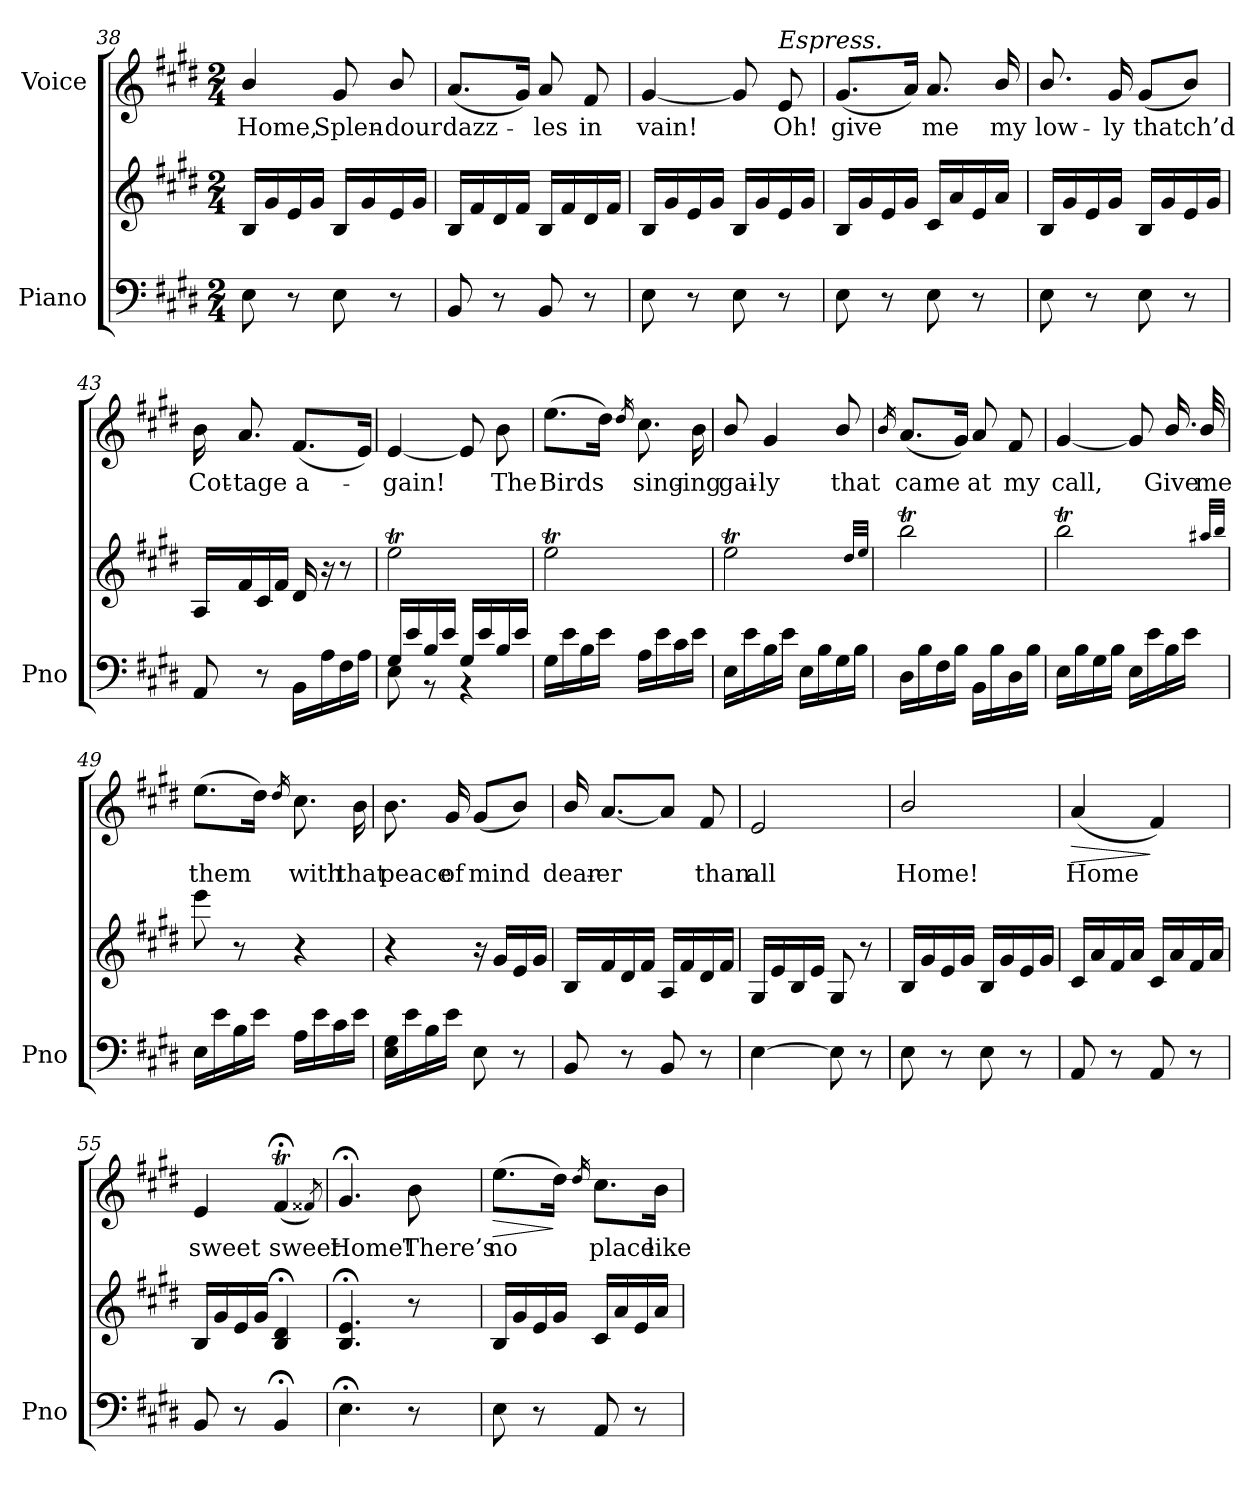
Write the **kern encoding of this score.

**kern	**kern	**kern	**text	**dynam
*part2	*part2	*part1	*part1	*part1
*staff3	*staff2	*staff1	*staff1	*staff1
*I"Piano	*	*I"Voice	*	*
*I'Pno	*	*	*	*
*clefF4	*clefG2	*clefG2	*	*
*k[f#c#g#d#]	*k[f#c#g#d#]	*k[f#c#g#d#]	*	*
*M2/4	*M2/4	*M2/4	*	*
=38	=38	=38	=38	=38
8E\	16B/LL	4b/	Home,	.
.	16g#/	.	.	.
8r	16e/	.	.	.
.	16g#/JJ	.	.	.
8E\	16B/LL	8g#/	Splen-	.
.	16g#/	.	.	.
8r	16e/	8b/	-dour	.
.	16g#/JJ	.	.	.
=39	=39	=39	=39	=39
8BB/	16B/LL	(8.a/L	dazz-	.
.	16f#/	.	.	.
8r	16d#/	.	.	.
.	16f#/JJ	16g#/Jk)	.	.
8BB/	16B/LL	8a/	-les	.
.	16f#/	.	.	.
8r	16d#/	8f#/	in	.
.	16f#/JJ	.	.	.
=40	=40	=40	=40	=40
8E\	16B/LL	[4g#/	vain!	.
.	16g#/	.	.	.
8r	16e/	.	.	.
.	16g#/JJ	.	.	.
8E\	16B/LL	8g#/]	.	.
.	16g#/	.	.	.
!	!	!LO:TX:i:t=Espress.	!	!
8r	16e/	8e/	Oh!	.
.	16g#/JJ	.	.	.
=41	=41	=41	=41	=41
8E\	16B/LL	(8.g#/L	give	.
.	16g#/	.	.	.
8r	16e/	.	.	.
.	16g#/JJ	16a/Jk)	.	.
8E\	16c#/LL	8.a/	me	.
.	16a/	.	.	.
8r	16e/	.	.	.
.	16a/JJ	16b/	my	.
=42	=42	=42	=42	=42
8E\	16B/LL	8.b/	low-	.
.	16g#/	.	.	.
8r	16e/	.	.	.
.	16g#/JJ	16g#/	-ly	.
8E\	16B/LL	(8g#/L	thatch’d	.
.	16g#/	.	.	.
8r	16e/	8b/J)	.	.
.	16g#/JJ	.	.	.
=43	=43	=43	=43	=43
8AA/	16A/LL	16b\	Cot-	.
.	16f#/	8.a/	-tage	.
8r	16c#/	.	.	.
.	16f#/JJ	.	.	.
16BB\LL	16d#/	(8.f#/L	a-	.
16A\	16r	.	.	.
16F#\	8r	.	.	.
16A\JJ	.	16e/Jk)	.	.
=44	=44	=44	=44	=44
*^	*	*	*	*
16G#/LL	8E\	2eeT\	[4e/	-gain!	.
16e/	.	.	.	.	.
16B/	8r	.	.	.	.
16e/JJ	.	.	.	.	.
16G#/LL	4r	.	8e/]	.	.
16e/	.	.	.	.	.
16B/	.	.	8b\	The	.
16e/JJ	.	.	.	.	.
*v	*v	*	*	*	*
=45	=45	=45	=45	=45
16G#\LL	2eeT\	(8.ee\L	Birds	.
16e\	.	.	.	.
16B\	.	.	.	.
16e\JJ	.	16dd#\Jk)	.	.
.	.	16qdd#/	.	.
16A\LL	.	8.cc#\	sing-	.
16e\	.	.	.	.
16c#\	.	.	.	.
16e\JJ	.	16b\	-ing	.
=46	=46	=46	=46	=46
16E\LL	2eeT\	8b/	gai-	.
16e\	.	.	.	.
16B\	.	4g#/	-ly	.
16e\JJ	.	.	.	.
16E\LL	.	.	.	.
16B\	.	.	.	.
16G#\	.	8b/	that	.
16B\JJ	.	.	.	.
.	32qdd#/LLL	.	.	.
.	32qee/JJJ	.	.	.
=47	=47	=47	=47	=47
.	.	16qb/	.	.
16D#\LL	2bbT\	(8.a/L	came	.
16B\	.	.	.	.
16F#\	.	.	.	.
16B\JJ	.	16g#/Jk)	.	.
16BB\LL	.	8a/	at	.
16B\	.	.	.	.
16D#\	.	8f#/	my	.
16B\JJ	.	.	.	.
=48	=48	=48	=48	=48
16E\LL	2bbT\	[4g#/	call,	.
16B\	.	.	.	.
16G#\	.	.	.	.
16B\JJ	.	.	.	.
16E\LL	.	8g#/]	.	.
16e\	.	.	.	.
16B\	.	16.b/	Give	.
16e\JJ	.	.	.	.
.	.	32b/	me	.
.	32qaa#X/LLL	.	.	.
.	32qbb/JJJ	.	.	.
=49	=49	=49	=49	=49
16E\LL	8eee\	(8.ee\L	them	.
16e\	.	.	.	.
16B\	8r	.	.	.
16e\JJ	.	16dd#\Jk)	.	.
.	.	16qdd#/	.	.
16A\LL	4r	8.cc#\	with	.
16e\	.	.	.	.
16c#\	.	.	.	.
16e\JJ	.	16b\	that	.
=50	=50	=50	=50	=50
16E\ 16G#\LL	4r	8.b\	peace	.
16e\	.	.	.	.
16B\	.	.	.	.
16e\JJ	.	16g#/	of	.
8E\	16r	(8g#/L	mind	.
.	16g#/LL	.	.	.
8r	16e/	8b/J)	.	.
.	16g#/JJ	.	.	.
=51	=51	=51	=51	=51
8BB/	16B/LL	16b/	dear-	.
.	16f#/	[8.a/L	-er	.
8r	16d#/	.	.	.
.	16f#/JJ	.	.	.
8BB/	16A/LL	8a/J]	.	.
.	16f#/	.	.	.
8r	16d#/	8f#/	than	.
.	16f#/JJ	.	.	.
=52	=52	=52	=52	=52
[4E\	16G#/LL	2e/	all	.
.	16e/	.	.	.
.	16B/	.	.	.
.	16e/JJ	.	.	.
8E\]	8G#/	.	.	.
8r	8r	.	.	.
=53	=53	=53	=53	=53
8E\	16B/LL	2b/	Home!	.
.	16g#/	.	.	.
8r	16e/	.	.	.
.	16g#/JJ	.	.	.
8E\	16B/LL	.	.	.
.	16g#/	.	.	.
8r	16e/	.	.	.
.	16g#/JJ	.	.	.
=54	=54	=54	=54	=54
!	!	!	!	!LO:HP:b
8AA/	16c#/LL	(4a/	Home	>
.	16a/	.	.	.
8r	16f#/	.	.	.
.	16a/JJ	.	.	.
8AA/	16c#/LL	4f#/)	.	]
.	16a/	.	.	.
8r	16f#/	.	.	.
.	16a/JJ	.	.	.
=55	=55	=55	=55	=55
8BB/	16B/LL	4e/	sweet	.
.	16g#/	.	.	.
8r	16e/	.	.	.
.	16g#/JJ	.	.	.
4BB;/	4B/; 4d#/;	(4f#;<T/	sweet	.
.	.	8qf##X/)	.	.
=56	=56	=56	=56	=56
4.E;<\	4.B/;< 4.e/;<	4.g#;</	Home!	.
8r	8r	8b\	There’s	.
=57	=57	=57	=57	=57
!	!	!	!	!LO:HP:b
8E\	16B/LL	(8.ee\L	no	>
.	16g#/	.	.	.
8r	16e/	.	.	.
.	16g#/JJ	16dd#\Jk)	.	]
.	.	16qdd#/	.	.
8AA/	16c#/LL	8.cc#\L	place	.
.	16a/	.	.	.
8r	16e/	.	.	.
.	16a/JJ	16b\Jk	like	.
=	=	=	=	=
*-	*-	*-	*-	*-
